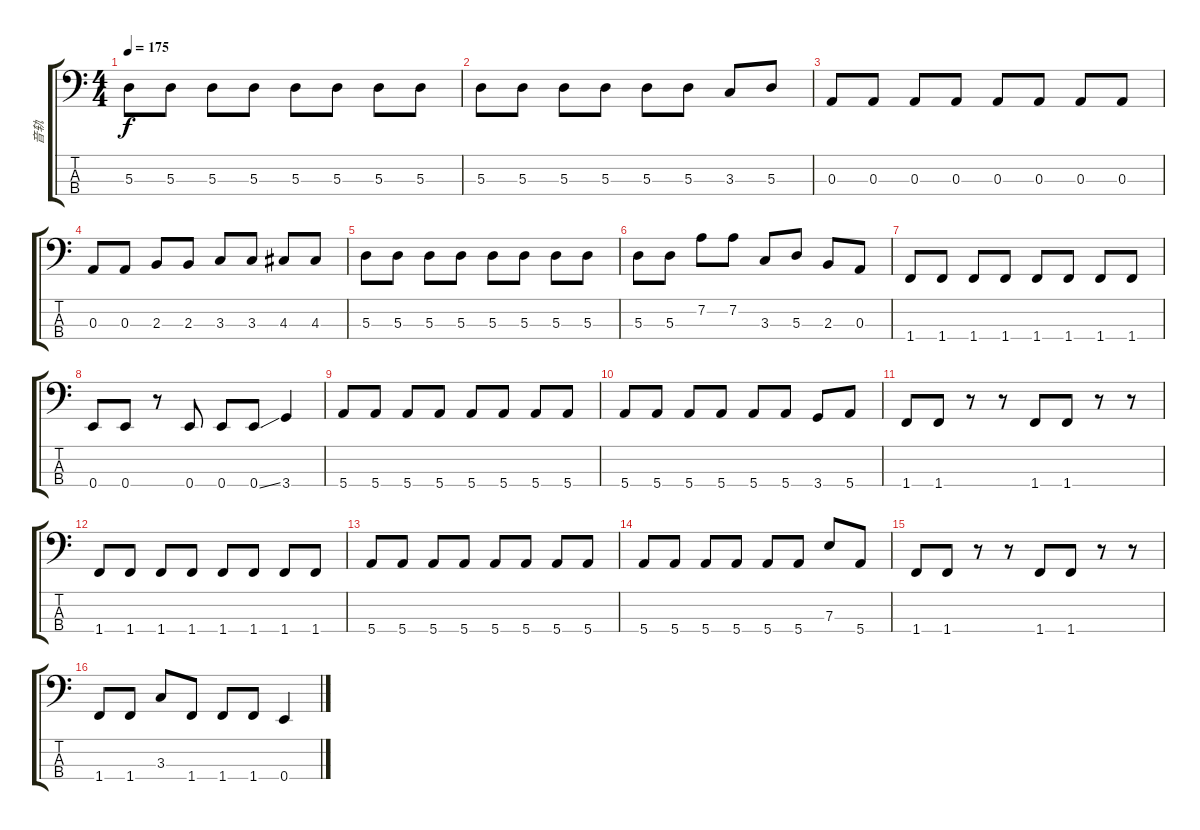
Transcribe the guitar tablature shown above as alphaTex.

\track ("音轨" "音轨") {instrument electricbassfinger}
\staff {score tabs}
\tuning (G2 D2 A1 E1) {hide}
\ts (4 4)
\tempo 175
\clef f4
\ks c
5.3.8{dy f} 5.3.8 5.3.8 5.3.8 5.3.8 5.3.8 5.3.8 5.3.8 |
5.3.8 5.3.8 5.3.8 5.3.8 5.3.8 5.3.8 3.3.8 5.3.8 |
0.3.8 0.3.8 0.3.8 0.3.8 0.3.8 0.3.8 0.3.8 0.3.8 |
0.3.8 0.3.8 2.3.8 2.3.8 3.3.8 3.3.8 4.3.8 4.3.8 |
5.3.8 5.3.8 5.3.8 5.3.8 5.3.8 5.3.8 5.3.8 5.3.8 |
5.3.8 5.3.8 7.2.8 7.2.8 3.3.8 5.3.8 2.3.8 0.3.8 |
1.4.8 1.4.8 1.4.8 1.4.8 1.4.8 1.4.8 1.4.8 1.4.8 |
0.4.8 0.4.8 r.8 0.4.8 0.4.8 0.4{ss}.8 3.4.4 |
5.4.8 5.4.8 5.4.8 5.4.8 5.4.8 5.4.8 5.4.8 5.4.8 |
5.4.8 5.4.8 5.4.8 5.4.8 5.4.8 5.4.8 3.4.8 5.4.8 |
1.4.8 1.4.8 r.8 r.8 1.4.8 1.4.8 r.8 r.8 |
1.4.8 1.4.8 1.4.8 1.4.8 1.4.8 1.4.8 1.4.8 1.4.8 |
5.4.8 5.4.8 5.4.8 5.4.8 5.4.8 5.4.8 5.4.8 5.4.8 |
5.4.8 5.4.8 5.4.8 5.4.8 5.4.8 5.4.8 7.3.8 5.4.8 |
1.4.8 1.4.8 r.8 r.8 1.4.8 1.4.8 r.8 r.8{txt ""} |
1.4.8 1.4.8 3.3.8 1.4.8 1.4.8 1.4.8 0.4.4
